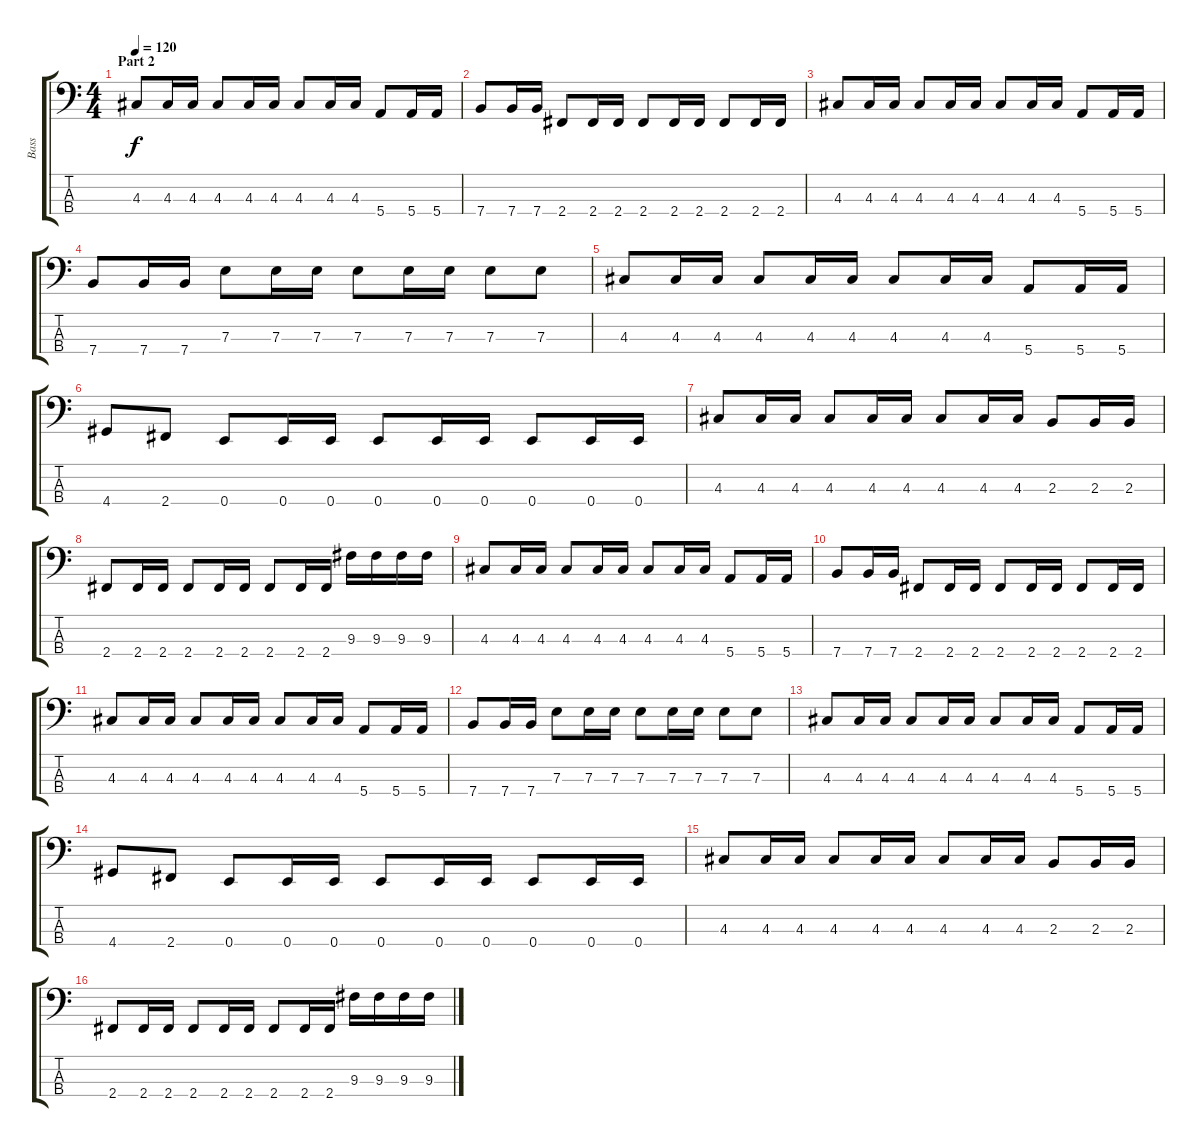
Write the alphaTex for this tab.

\track ("Bass" "Bass") {instrument electricbasspick}
\staff {score tabs}
\tuning (G2 D2 A1 E1) {hide}
\ts (4 4)
\section ("" "Part 2")
\tempo 120
\clef f4
\ks c
4.3.8{dy f} 4.3.16 4.3.16 4.3.8 4.3.16 4.3.16 4.3.8 4.3.16 4.3.16 5.4.8 5.4.16 5.4.16 |
7.4.8 7.4.16 7.4.16 2.4.8 2.4.16 2.4.16 2.4.8 2.4.16 2.4.16 2.4.8 2.4.16 2.4.16 |
4.3.8 4.3.16 4.3.16 4.3.8 4.3.16 4.3.16 4.3.8 4.3.16 4.3.16 5.4.8 5.4.16 5.4.16 |
7.4.8 7.4.16 7.4.16 7.3.8 7.3.16 7.3.16 7.3.8 7.3.16 7.3.16 7.3.8 7.3.8 |
4.3.8 4.3.16 4.3.16 4.3.8 4.3.16 4.3.16 4.3.8 4.3.16 4.3.16 5.4.8 5.4.16 5.4.16 |
4.4.8 2.4.8 0.4.8 0.4.16 0.4.16 0.4.8 0.4.16 0.4.16 0.4.8 0.4.16 0.4.16 |
4.3.8 4.3.16 4.3.16 4.3.8 4.3.16 4.3.16 4.3.8 4.3.16 4.3.16 2.3.8 2.3.16 2.3.16 |
2.4.8 2.4.16 2.4.16 2.4.8 2.4.16 2.4.16 2.4.8 2.4.16 2.4.16 9.3.16 9.3.16 9.3.16 9.3.16 |
4.3.8 4.3.16 4.3.16 4.3.8 4.3.16 4.3.16 4.3.8 4.3.16 4.3.16 5.4.8 5.4.16 5.4.16 |
7.4.8 7.4.16 7.4.16 2.4.8 2.4.16 2.4.16 2.4.8 2.4.16 2.4.16 2.4.8 2.4.16 2.4.16 |
4.3.8 4.3.16 4.3.16 4.3.8 4.3.16 4.3.16 4.3.8 4.3.16 4.3.16 5.4.8 5.4.16 5.4.16 |
7.4.8 7.4.16 7.4.16 7.3.8 7.3.16 7.3.16 7.3.8 7.3.16 7.3.16 7.3.8 7.3.8 |
4.3.8 4.3.16 4.3.16 4.3.8 4.3.16 4.3.16 4.3.8 4.3.16 4.3.16 5.4.8 5.4.16 5.4.16 |
4.4.8 2.4.8 0.4.8 0.4.16 0.4.16 0.4.8 0.4.16 0.4.16 0.4.8 0.4.16 0.4.16 |
4.3.8 4.3.16 4.3.16 4.3.8 4.3.16 4.3.16 4.3.8 4.3.16 4.3.16 2.3.8 2.3.16 2.3.16 |
2.4.8 2.4.16 2.4.16 2.4.8 2.4.16 2.4.16 2.4.8 2.4.16 2.4.16 9.3.16 9.3.16 9.3.16 9.3.16
